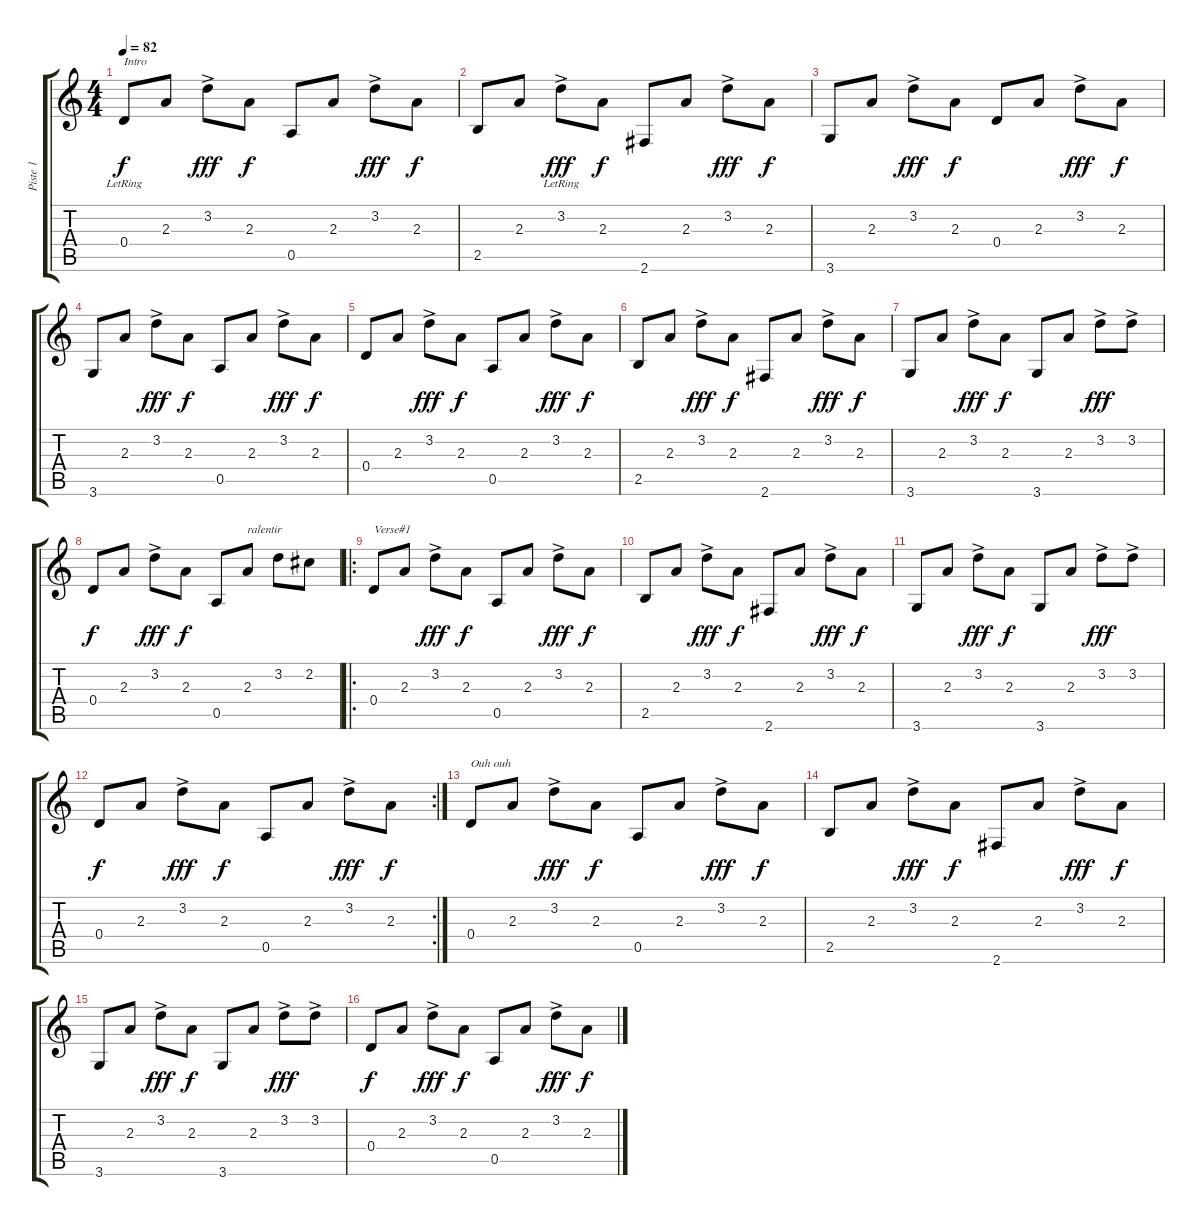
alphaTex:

\track ("Piste 1" "Piste 1") {instrument acousticguitarsteel}
\staff {score tabs}
\tuning (E4 B3 G3 D3 A2 E2) {hide}
\ts (4 4)
\tempo 82
\clef g2
\ks c
0.4{lr}.8{txt "Intro" dy f instrument acousticguitarsteel} 2.3.8 3.2{ac}.8{dy fff} 2.3.8{dy f} 0.5.8 2.3.8 3.2{ac}.8{dy fff} 2.3.8{dy f} |
2.5.8 2.3.8 3.2{ac lr}.8{dy fff} 2.3.8{dy f} 2.6.8 2.3.8 3.2{ac}.8{dy fff} 2.3.8{dy f} |
3.6.8 2.3.8 3.2{ac}.8{dy fff} 2.3.8{dy f} 0.4.8 2.3.8 3.2{ac}.8{dy fff} 2.3.8{dy f} |
3.6.8 2.3.8 3.2{ac}.8{dy fff} 2.3.8{dy f} 0.5.8 2.3.8 3.2{ac}.8{dy fff} 2.3.8{dy f} |
0.4.8 2.3.8 3.2{ac}.8{dy fff} 2.3.8{dy f} 0.5.8 2.3.8 3.2{ac}.8{dy fff} 2.3.8{dy f} |
2.5.8 2.3.8 3.2{ac}.8{dy fff} 2.3.8{dy f} 2.6.8 2.3.8 3.2{ac}.8{dy fff} 2.3.8{dy f} |
3.6.8 2.3.8 3.2{ac}.8{dy fff} 2.3.8{dy f} 3.6.8 2.3.8 3.2{ac}.8{dy fff} 3.2{ac}.8 |
0.4.8{dy f} 2.3.8 3.2{ac}.8{dy fff} 2.3.8{dy f} 0.5.8 2.3.8{txt "ralentir"} 3.2.8 2.2.8 |
\ro
0.4.8{txt "Verse#1"} 2.3.8 3.2{ac}.8{dy fff} 2.3.8{dy f} 0.5.8 2.3.8 3.2{ac}.8{dy fff} 2.3.8{dy f} |
2.5.8 2.3.8 3.2{ac}.8{dy fff} 2.3.8{dy f} 2.6.8 2.3.8 3.2{ac}.8{dy fff} 2.3.8{dy f} |
3.6.8 2.3.8 3.2{ac}.8{dy fff} 2.3.8{dy f} 3.6.8 2.3.8 3.2{ac}.8{dy fff} 3.2{ac}.8 |
\rc 2
0.4.8{dy f} 2.3.8 3.2{ac}.8{dy fff} 2.3.8{dy f} 0.5.8 2.3.8 3.2{ac}.8{dy fff} 2.3.8{dy f} |
0.4.8{txt "Ouh ouh"} 2.3.8 3.2{ac}.8{dy fff} 2.3.8{dy f} 0.5.8 2.3.8 3.2{ac}.8{dy fff} 2.3.8{dy f} |
2.5.8 2.3.8 3.2{ac}.8{dy fff} 2.3.8{dy f} 2.6.8 2.3.8 3.2{ac}.8{dy fff} 2.3.8{dy f} |
3.6.8 2.3.8 3.2{ac}.8{dy fff} 2.3.8{dy f} 3.6.8 2.3.8 3.2{ac}.8{dy fff} 3.2{ac}.8 |
0.4.8{dy f} 2.3.8 3.2{ac}.8{dy fff} 2.3.8{dy f} 0.5.8 2.3.8 3.2{ac}.8{dy fff} 2.3.8{dy f}
